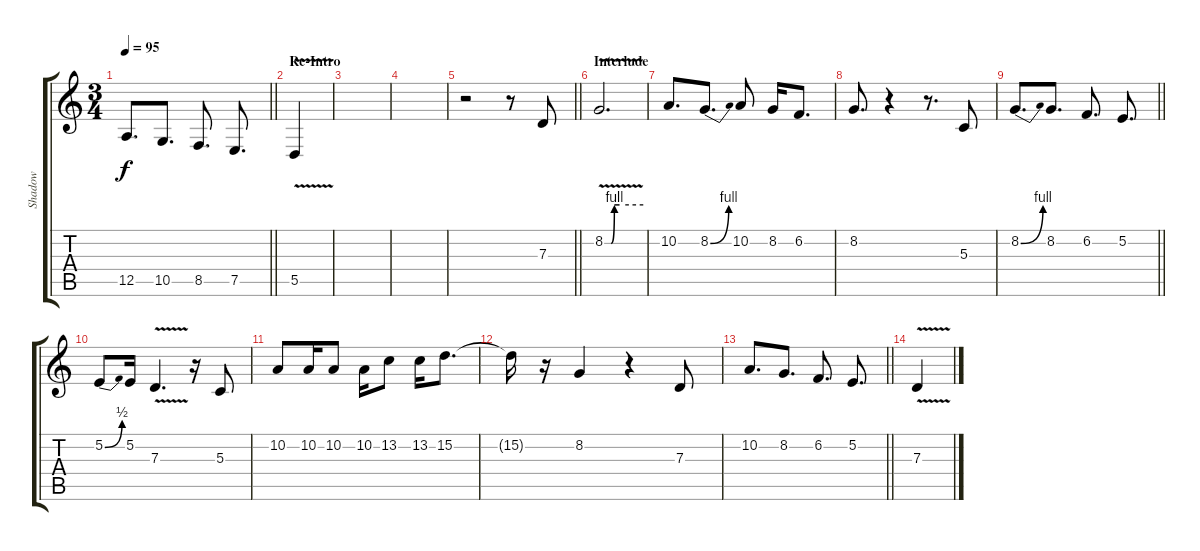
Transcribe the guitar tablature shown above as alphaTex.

\track ("Shadow" "Shadow") {instrument clarinet}
\staff {score tabs}
\tuning (E4 B3 G3 D3 A2 D2) {hide}
\ts (3 4)
\tempo 95
\clef g2
\barLineRight lightlight
\ks c
12.5.8{d dy f} 10.5.8{d} 8.5.8{d} 7.5.8{d} |
\section ("" "Re-Intro")
5.5{v}.4 |
|
|
\barLineRight lightlight
r.2 r.8 7.3.8 |
\section ("" "Interlude")
8.2{be (custom 0 0 10 0 15 4 23 4 60 4) v}.2{d} |
10.2.8{d} 8.2{be (bend 0 0 60 4)}.8{d} 10.2.8 8.2.16 6.2.8{d} |
8.2.8{d} r.4 r.8{d} 5.3.8 |
\barLineRight lightlight
8.2{be (bend 0 0 60 4)}.8{d} 8.2.8{d} 6.2.8{d} 5.2.8{d} |
5.2{be (bend 0 0 60 2)}.8 5.2.16 7.3{v}.4{d} r.16 5.3.8 |
10.2.8 10.2.16 10.2.8 10.2.16 13.2.8 13.2.16 15.2.8{d} |
15.2{t}.16 r.16 8.2.4 r.4 7.3.8 |
\barLineRight lightlight
10.2.8{d} 8.2.8{d} 6.2.8{d} 5.2.8{d} |
7.3{v}.4
